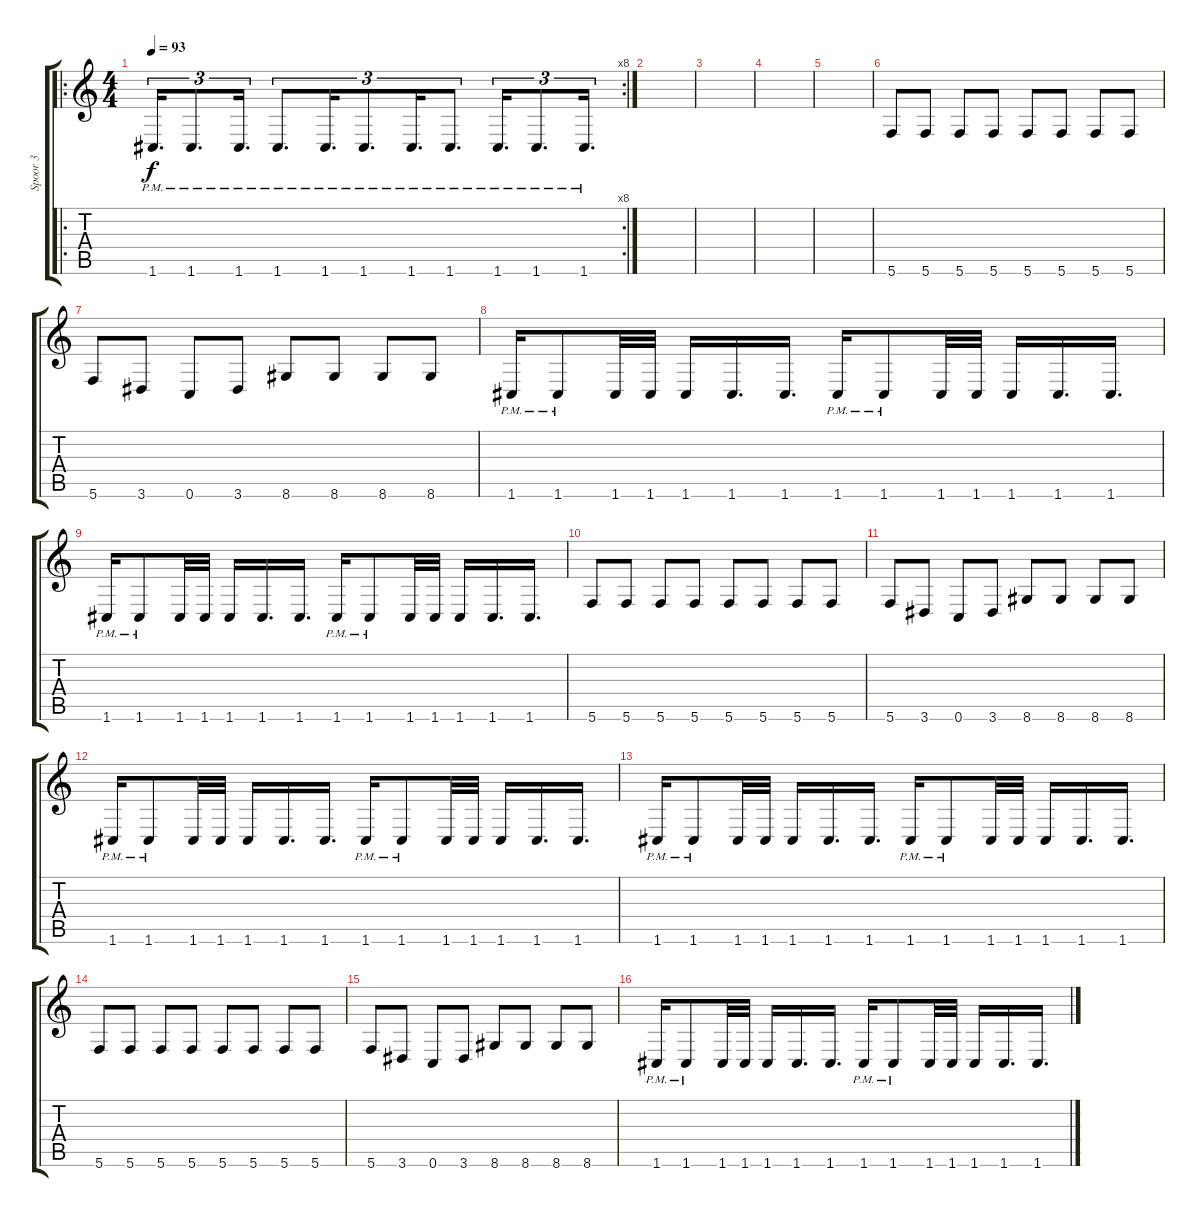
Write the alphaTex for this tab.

\track ("Spoor 3" "Spoor 3") {instrument electricbasspick}
\staff {score tabs}
\tuning (D4 A3 F3 C3 G2 C2) {hide}
\ro
\rc 8
\ts (4 4)
\tempo 93
\clef g2
\ks c
1.6{pm}.16{d tu (3 2) dy f} 1.6{pm}.8{d tu (3 2)} 1.6{pm}.16{d tu (3 2)} 1.6{pm}.8{d tu (3 2)} 1.6{pm}.16{d tu (3 2)} 1.6{pm}.8{d tu (3 2)} 1.6{pm}.16{d tu (3 2)} 1.6{pm}.8{d tu (3 2)} 1.6{pm}.16{d tu (3 2)} 1.6{pm}.8{d tu (3 2)} 1.6{pm}.16{d tu (3 2)} |
|
|
|
|
5.6.8 5.6.8 5.6.8 5.6.8 5.6.8 5.6.8 5.6.8 5.6.8 |
5.6.8 3.6.8 0.6.8 3.6.8 8.6.8 8.6.8 8.6.8 8.6.8 |
1.6{pm}.16 1.6{pm}.8 1.6.32 1.6.32 1.6.16 1.6.16{d} 1.6.16{d} 1.6{pm}.16 1.6{pm}.8 1.6.32 1.6.32 1.6.16 1.6.16{d} 1.6.16{d} |
1.6{pm}.16 1.6{pm}.8 1.6.32 1.6.32 1.6.16 1.6.16{d} 1.6.16{d} 1.6{pm}.16 1.6{pm}.8 1.6.32 1.6.32 1.6.16 1.6.16{d} 1.6.16{d} |
5.6.8 5.6.8 5.6.8 5.6.8 5.6.8 5.6.8 5.6.8 5.6.8 |
5.6.8 3.6.8 0.6.8 3.6.8 8.6.8 8.6.8 8.6.8 8.6.8 |
1.6{pm}.16 1.6{pm}.8 1.6.32 1.6.32 1.6.16 1.6.16{d} 1.6.16{d} 1.6{pm}.16 1.6{pm}.8 1.6.32 1.6.32 1.6.16 1.6.16{d} 1.6.16{d} |
1.6{pm}.16 1.6{pm}.8 1.6.32 1.6.32 1.6.16 1.6.16{d} 1.6.16{d} 1.6{pm}.16 1.6{pm}.8 1.6.32 1.6.32 1.6.16 1.6.16{d} 1.6.16{d} |
5.6.8 5.6.8 5.6.8 5.6.8 5.6.8 5.6.8 5.6.8 5.6.8 |
5.6.8 3.6.8 0.6.8 3.6.8 8.6.8 8.6.8 8.6.8 8.6.8 |
1.6{pm}.16 1.6{pm}.8 1.6.32 1.6.32 1.6.16 1.6.16{d} 1.6.16{d} 1.6{pm}.16 1.6{pm}.8 1.6.32 1.6.32 1.6.16 1.6.16{d} 1.6.16{d}
